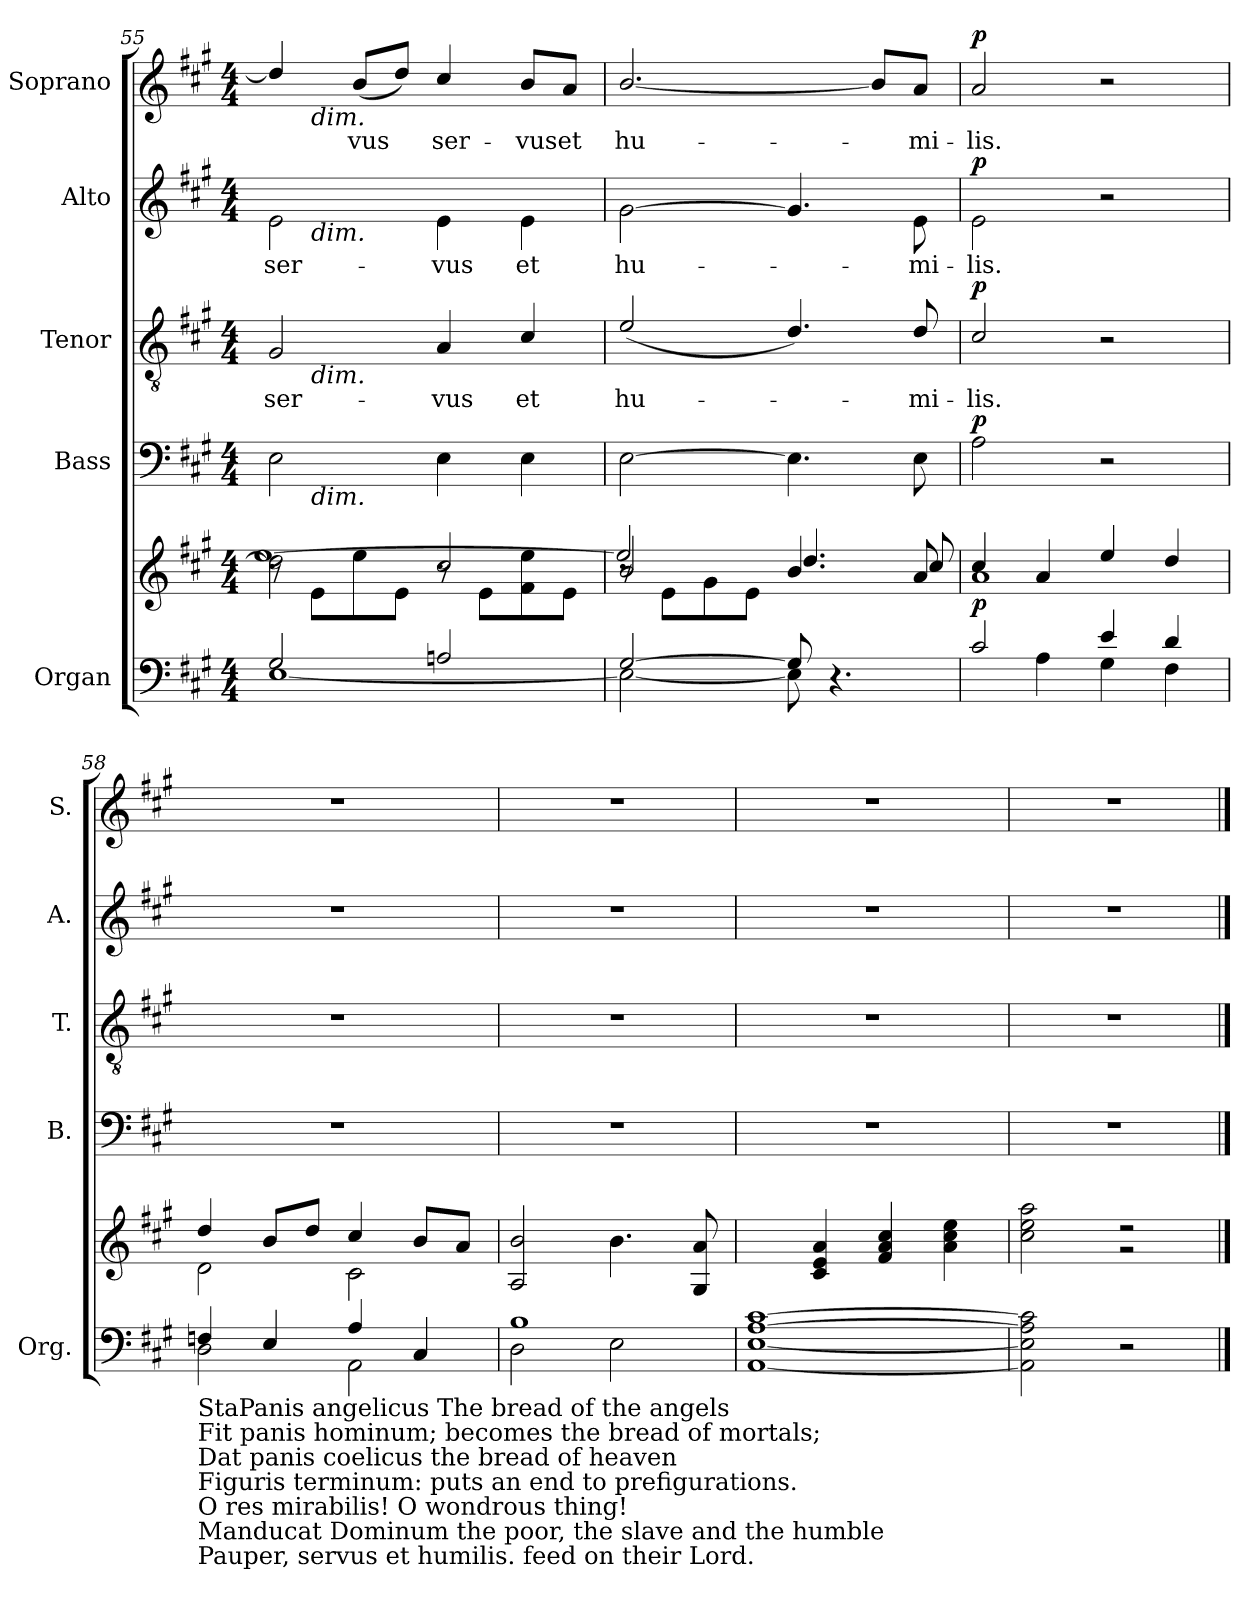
**kern	**kern	**dynam	**kern	**dynam	**kern	**text	**dynam	**kern	**text	**dynam	**kern	**text	**dynam
*part5	*part5	*part5	*part4	*part4	*part3	*part3	*part3	*part2	*part2	*part2	*part1	*part1	*part1
*staff6	*staff5	*staff5/6	*staff4	*staff4	*staff3	*staff3	*staff3	*staff2	*staff2	*staff2	*staff1	*staff1	*staff1
*I"Organ	*	*	*I"Bass	*	*I"Tenor	*	*	*I"Alto	*	*	*I"Soprano	*	*
*I'Org.	*	*	*I'B.	*	*I'T.	*	*	*I'A.	*	*	*I'S.	*	*
*clefF4	*clefG2	*	*clefF4	*	*clefGv2	*	*	*clefG2	*	*	*clefG2	*	*
*k[f#c#g#]	*k[f#c#g#]	*	*k[f#c#g#]	*	*k[f#c#g#]	*	*	*k[f#c#g#]	*	*	*k[f#c#g#]	*	*
*A:	*A:	*	*A:	*	*A:	*	*	*A:	*	*	*A:	*	*
*M4/4	*M4/4	*	*M4/4	*	*M4/4	*	*	*M4/4	*	*	*M4/4	*	*
=55	=55	=55	=55	=55	=55	=55	=55	=55	=55	=55	=55	=55	=55
*^	*^	*	*	*	*	*	*	*	*	*	*	*	*
*	*	*	*^	*	*	*	*	*	*	*	*	*	*	*	*
!	!	!	!	!	!	!	!	!	!LO:LY:b	!	!	!LO:LY:b	!	!	!	!
*	*	*	*	*	*	*^	*	*^	*	*	*^	*	*	*^	*	*
2G#/	[1E	2dd\]	8r	[1ee	.	2E\	8ryy	.	2G#/	8ryy	ser-	.	2e\	8ryy	ser-	.	4dd/]	8ryy	.	.
!	!	!	!	!	!	!	!	!	!	!	!	!	!	!	!	!	!	!LO:TX:b:i:t=dim.	!	!
!	!	!	!	!	!	!	!	!	!	!	!	!	!	!LO:TX:b:i:t=dim.	!	!	!	!	!	!
!	!	!	!	!	!	!	!	!	!	!LO:TX:b:i:t=dim.	!	!	!	!	!	!	!	!	!	!
!	!	!	!	!	!	!	!LO:TX:b:i:t=dim.	!	!	!	!	!	!	!	!	!	!	!	!	!
.	.	.	8e\L	.	.	.	2..ryy	.	.	2..ryy	.	.	.	2..ryy	.	.	.	2..ryy	.	.
!	!	!	!	!	!	!	!	!	!	!	!	!	!	!	!	!	!	!	!LO:LY:b	!
.	.	.	8ee\	.	.	.	.	.	.	.	.	.	.	.	.	.	(<8b/L	.	-vus	.
.	.	.	8e\J	.	.	.	.	.	.	.	.	.	.	.	.	.	8dd/J)	.	.	.
!	!	!	!	!	!	!	!	!	!	!	!LO:LY:b	!	!	!	!LO:LY:b	!	!	!	!LO:LY:b	!
2An/	.	2cc#/	8r	.	.	4E\	.	.	4A/	.	-vus	.	4e\	.	-vus	.	4cc#/	.	ser-	.
.	.	.	8e\L	.	.	.	.	.	.	.	.	.	.	.	.	.	.	.	.	.
!	!	!	!	!	!	!	!	!	!	!	!LO:LY:b	!	!	!	!LO:LY:b	!	!	!	!LO:LY:b	!
.	.	.	8f#\ 8ee\	.	.	4E\	.	.	4c#/	.	et	.	4e\	.	et	.	8b/L	.	-vus	.
!	!	!	!	!	!	!	!	!	!	!	!	!	!	!	!	!	!	!	!LO:LY:b	!
.	.	.	8e\J	.	.	.	.	.	.	.	.	.	.	.	.	.	8a/J	.	et	.
=56	=56	=56	=56	=56	=56	=56	=56	=56	=56	=56	=56	=56	=56	=56	=56	=56	=56	=56	=56	=56
!	!	!	!	!	!	!	!	!	!	!	!LO:LY:b	!	!	!	!LO:LY:b	!	!	!	!LO:LY:b	!
*	*	*	*	*	*	*v	*v	*	*	*	*	*	*v	*v	*	*	*v	*v	*	*
*	*	*	*	*	*	*	*	*v	*v	*	*	*	*	*	*	*	*
[2G#/	2E\_	2b/	8r	2ee/]	.	[2E\	.	(<2e/	hu-	.	[2g#\	hu-	.	[2.b/	hu-	.
.	.	.	8e\L	.	.	.	.	.	.	.	.	.	.	.	.	.
.	.	.	8g#\	.	.	.	.	.	.	.	.	.	.	.	.	.
.	.	.	8e\J	.	.	.	.	.	.	.	.	.	.	.	.	.
8G#/]	8E\]	4.b/	2ryy	4.dd/	.	4.E\]	.	4.d/)	.	.	4.g#/]	.	.	.	.	.
4.r	4.ryy	.	.	.	.	.	.	.	.	.	.	.	.	.	.	.
.	.	.	.	.	.	.	.	.	.	.	.	.	.	8b/L]	.	.
!	!	!	!	!	!	!	!	!	!LO:LY:b	!	!	!LO:LY:b	!	!	!LO:LY:b	!
.	.	8a/	.	8cc#/	.	8E\	.	8d/	-mi-	.	8e\	-mi-	.	8a/J	-mi-	.
=57	=57	=57	=57	=57	=57	=57	=57	=57	=57	=57	=57	=57	=57	=57	=57	=57
!	!	!	!	!	!LO:DY:a=2	!	!LO:DY:a	!	!LO:LY:b	!LO:DY:a	!	!LO:LY:b	!LO:DY:a	!	!LO:LY:b	!LO:DY:a
*	*	*	*v	*v	*	*	*	*	*	*	*	*	*	*	*	*
2c#/	4ryy	4cc#/	1a	p	2A\	p	2c#/	-lis.	p	2e\	-lis.	p	2a/	-lis.	p
.	4A\	4a/	.	.	.	.	.	.	.	.	.	.	.	.	.
4e/	4G#\	4ee/	.	.	2r	.	2r	.	.	2r	.	.	2r	.	.
4d/	4F#\	4dd/	.	.	.	.	.	.	.	.	.	.	.	.	.
!!LO:PB:g=z
=58	=58	=58	=58	=58	=58	=58	=58	=58	=58	=58	=58	=58	=58	=58	=58
!LO:TX:b:t=StaPanis angelicus                 The bread of the angels	!	!	!	!	!	!	!	!	!	!	!	!	!	!	!
!LO:TX:b:t=Fit panis hominum;                becomes the bread of mortals;	!	!	!	!	!	!	!	!	!	!	!	!	!	!	!
!LO:TX:b:t=Dat panis coelicus                  the bread of heaven	!	!	!	!	!	!	!	!	!	!	!	!	!	!	!
!LO:TX:b:t=Figuris terminum&colon;                  puts an end to prefigurations.	!	!	!	!	!	!	!	!	!	!	!	!	!	!	!
!LO:TX:b:t=O res mirabilis!                      O  wondrous thing!	!	!	!	!	!	!	!	!	!	!	!	!	!	!	!
!LO:TX:b:t=Manducat Dominum              the poor, the slave and the humble	!	!	!	!	!	!	!	!	!	!	!	!	!	!	!
!LO:TX:b:t=Pauper, servus et humilis.      feed on their Lord.	!	!	!	!	!	!	!	!	!	!	!	!	!	!	!
4Fn/	2D\	4dd/	2d\	.	1r	.	1r	.	.	1r	.	.	1r	.	.
4E/	.	8b/L	.	.	.	.	.	.	.	.	.	.	.	.	.
.	.	8dd/J	.	.	.	.	.	.	.	.	.	.	.	.	.
4A/	2AA\	4cc#/	2c#\	.	.	.	.	.	.	.	.	.	.	.	.
4C#/	.	8b/L	.	.	.	.	.	.	.	.	.	.	.	.	.
.	.	8a/J	.	.	.	.	.	.	.	.	.	.	.	.	.
*	*	*v	*v	*	*	*	*	*	*	*	*	*	*	*	*
=59	=59	=59	=59	=59	=59	=59	=59	=59	=59	=59	=59	=59	=59	=59
!	!	!	!LO:DY:a	!	!	!	!	!	!	!	!	!	!	!
1B	2D\	2A/ 2b/	other-dynamics	1r	.	1r	.	.	1r	.	.	1r	.	.
.	2E\	4.b\	.	.	.	.	.	.	.	.	.	.	.	.
.	.	8G#/ 8a/	.	.	.	.	.	.	.	.	.	.	.	.
*v	*v	*	*	*	*	*	*	*	*	*	*	*	*	*
=60	=60	=60	=60	=60	=60	=60	=60	=60	=60	=60	=60	=60	=60
[1AA [1E [1A [1c#	4ryy	.	1r	.	1r	.	.	1r	.	.	1r	.	.
.	4c#/ 4e/ 4a/	.	.	.	.	.	.	.	.	.	.	.	.
.	4f#/ 4a/ 4cc#/	.	.	.	.	.	.	.	.	.	.	.	.
.	4a\ 4cc#\ 4ee\	.	.	.	.	.	.	.	.	.	.	.	.
=61	=61	=61	=61	=61	=61	=61	=61	=61	=61	=61	=61	=61	=61
*	*^	*	*	*	*	*	*	*	*	*	*	*	*
2AA\] 2E\] 2A\] 2c#\]	2cc#\ 2ee\ 2aa\	2ryy	.	1r	.	1r	.	.	1r	.	.	1r	.	.
2r	2r	2r	.	.	.	.	.	.	.	.	.	.	.	.
*	*v	*v	*	*	*	*	*	*	*	*	*	*	*	*
==	==	==	==	==	==	==	==	==	==	==	==	==	==
*-	*-	*-	*-	*-	*-	*-	*-	*-	*-	*-	*-	*-	*-
